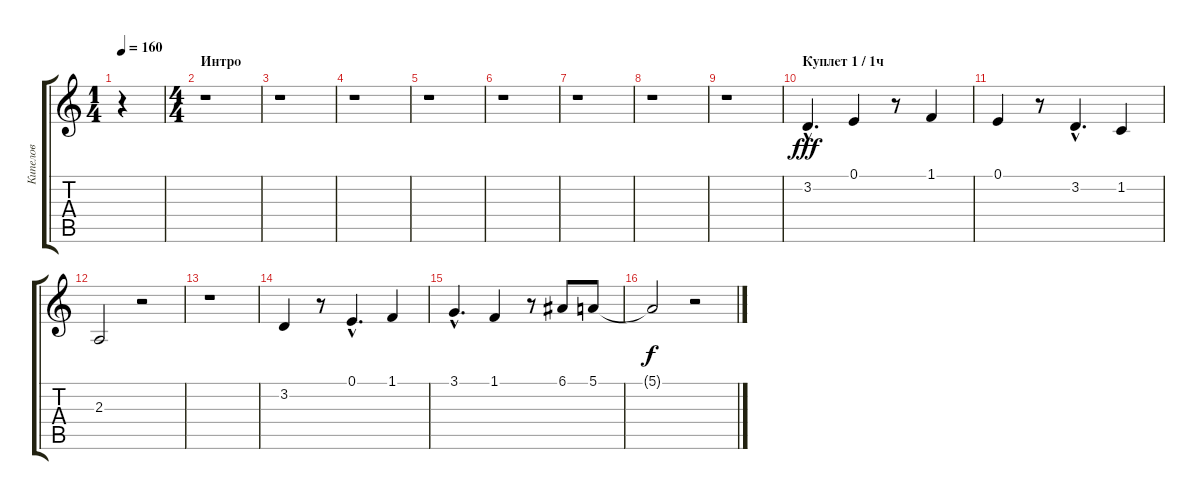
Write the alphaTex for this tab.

\track ("Кипелов" "Кипелов") {instrument tenorsax}
\staff {score tabs}
\tuning (E4 B3 G3 D3 A2 E2) {hide}
\ts (1 4)
\tempo 160
\clef g2
\ks c
r.4{dy fff instrument tenorsax} |
\ts (4 4)
\section ("" "Интро")
r.1 |
r.1 |
r.1 |
r.1 |
r.1 |
r.1 |
r.1 |
r.1 |
\section ("" "Куплет 1 / 1ч")
3.2{hac}.4{d} 0.1.4 r.8 1.1.4 |
0.1.4 r.8 3.2{hac}.4{d} 1.2.4 |
2.3.2 r.2 |
r.1 |
3.2.4 r.8 0.1{hac}.4{d} 1.1.4 |
3.1{hac}.4{d} 1.1.4 r.8 6.1.8 5.1.8 |
5.1{t}.2{dy f} r.2
